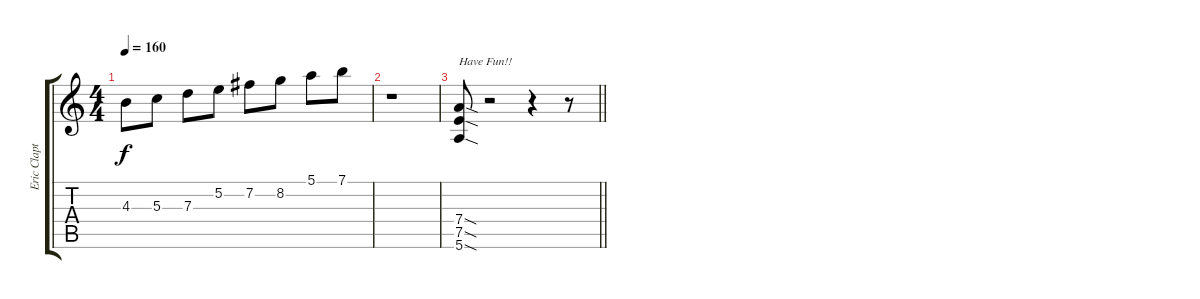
\track ("Eric Clapton (Guitar)" "Eric Clapt") {instrument overdrivenguitar}
\staff {score tabs}
\tuning (E4 B3 G3 D3 A2 E2) {hide}
\ts (4 4)
\tempo 160
\clef g2
\ks c
4.3.8{dy f} 5.3.8 7.3.8 5.2.8 7.2.8 8.2.8 5.1.8 7.1.8 |
r.1 |
\barLineRight lightlight
(7.4{sod} 7.5{sod} 5.6{sod}).8{txt "Have Fun!!"} r.2 r.4 r.8
